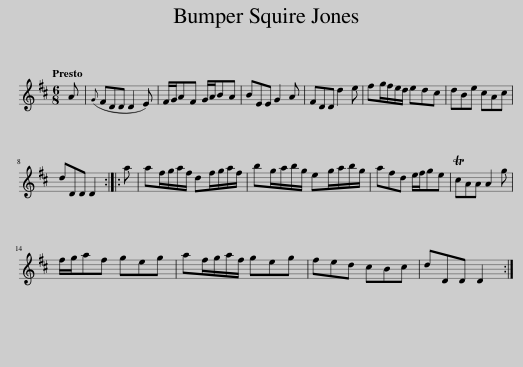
X:1
L:1/8
Q:1/4=192
M:6/8
I:linebreak $
K:D
V:1 treble
V:1
 A |({G} FDD D2 E) | F/G/AF G/A/BA | BEE G2 A | FDD d2 e | %5
 fg/f/e/d/ edc | dBe cAc |$ dDD D2 :: a | af/g/a/f/ df/g/a/f/ | %10
 bg/a/b/g/ eg/a/b/g/ | afd e/f/ge | TcAA A2 g |$ f/g/af geg | af/g/a/f/ geg | %15
 fed cBc | dDD D2 :| %17
